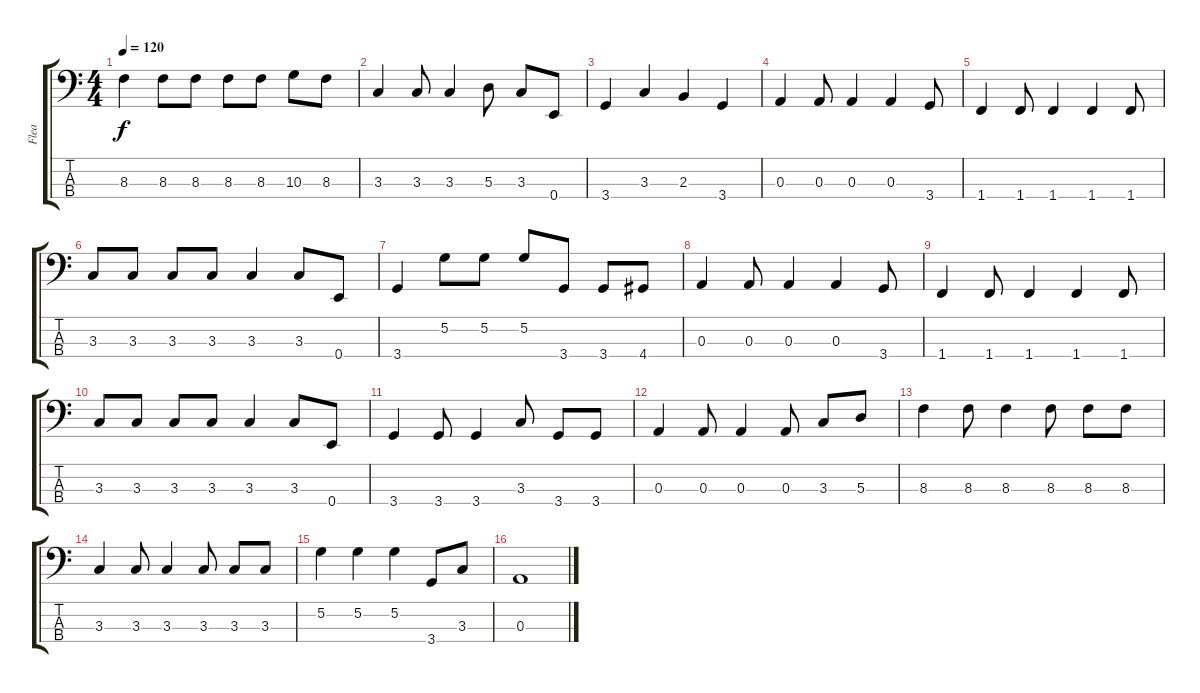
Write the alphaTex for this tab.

\track ("Flea" "Flea") {instrument electricbassfinger}
\staff {score tabs}
\tuning (G2 D2 A1 E1) {hide}
\ts (4 4)
\tempo 120
\clef f4
\ks c
8.3.4{dy f} 8.3.8 8.3.8 8.3.8 8.3.8 10.3.8 8.3.8 |
3.3.4 3.3.8 3.3.4 5.3.8 3.3.8 0.4.8 |
3.4.4 3.3.4 2.3.4 3.4.4 |
0.3.4 0.3.8 0.3.4 0.3.4 3.4.8 |
1.4.4 1.4.8 1.4.4 1.4.4 1.4.8 |
3.3.8 3.3.8 3.3.8 3.3.8 3.3.4 3.3.8 0.4.8 |
3.4.4 5.2.8 5.2.8 5.2.8 3.4.8 3.4.8 4.4.8 |
0.3.4 0.3.8 0.3.4 0.3.4 3.4.8 |
1.4.4 1.4.8 1.4.4 1.4.4 1.4.8 |
3.3.8 3.3.8 3.3.8 3.3.8 3.3.4 3.3.8 0.4.8 |
3.4.4 3.4.8 3.4.4 3.3.8 3.4.8 3.4.8 |
0.3.4 0.3.8 0.3.4 0.3.8 3.3.8 5.3.8 |
8.3.4 8.3.8 8.3.4 8.3.8 8.3.8 8.3.8 |
3.3.4 3.3.8 3.3.4 3.3.8 3.3.8 3.3.8 |
5.2.4 5.2.4 5.2.4 3.4.8 3.3.8 |
0.3.1
